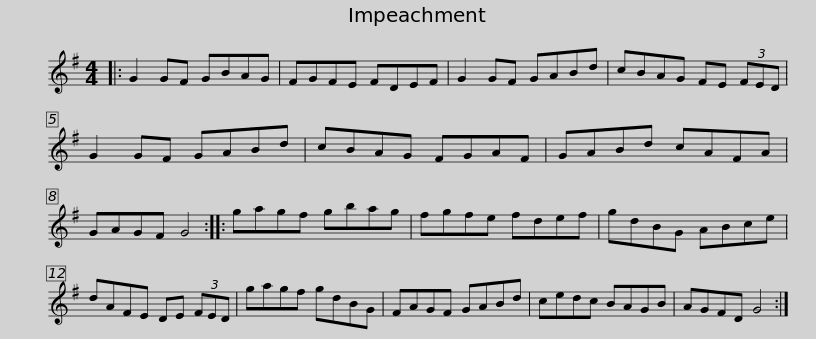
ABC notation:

X:1
L:1/8
M:4/4
I:linebreak $
K:G
V:1 treble
V:1
|: G2 GF GBAG | FGFE FDEF | G2 GF GABd | cBAG FE (3FED | G2 GF GABd |$ %5
 cBAG FGAF | GABd cAFA | GAGF G4 :: gagf gbag | fgfe fdef |$ %10
 gdBG ABce | dAFE DE (3FED | gagf gdBG | FAGF GABd | cedc BAGB |$ %15
 AGFD G4 :| %16
